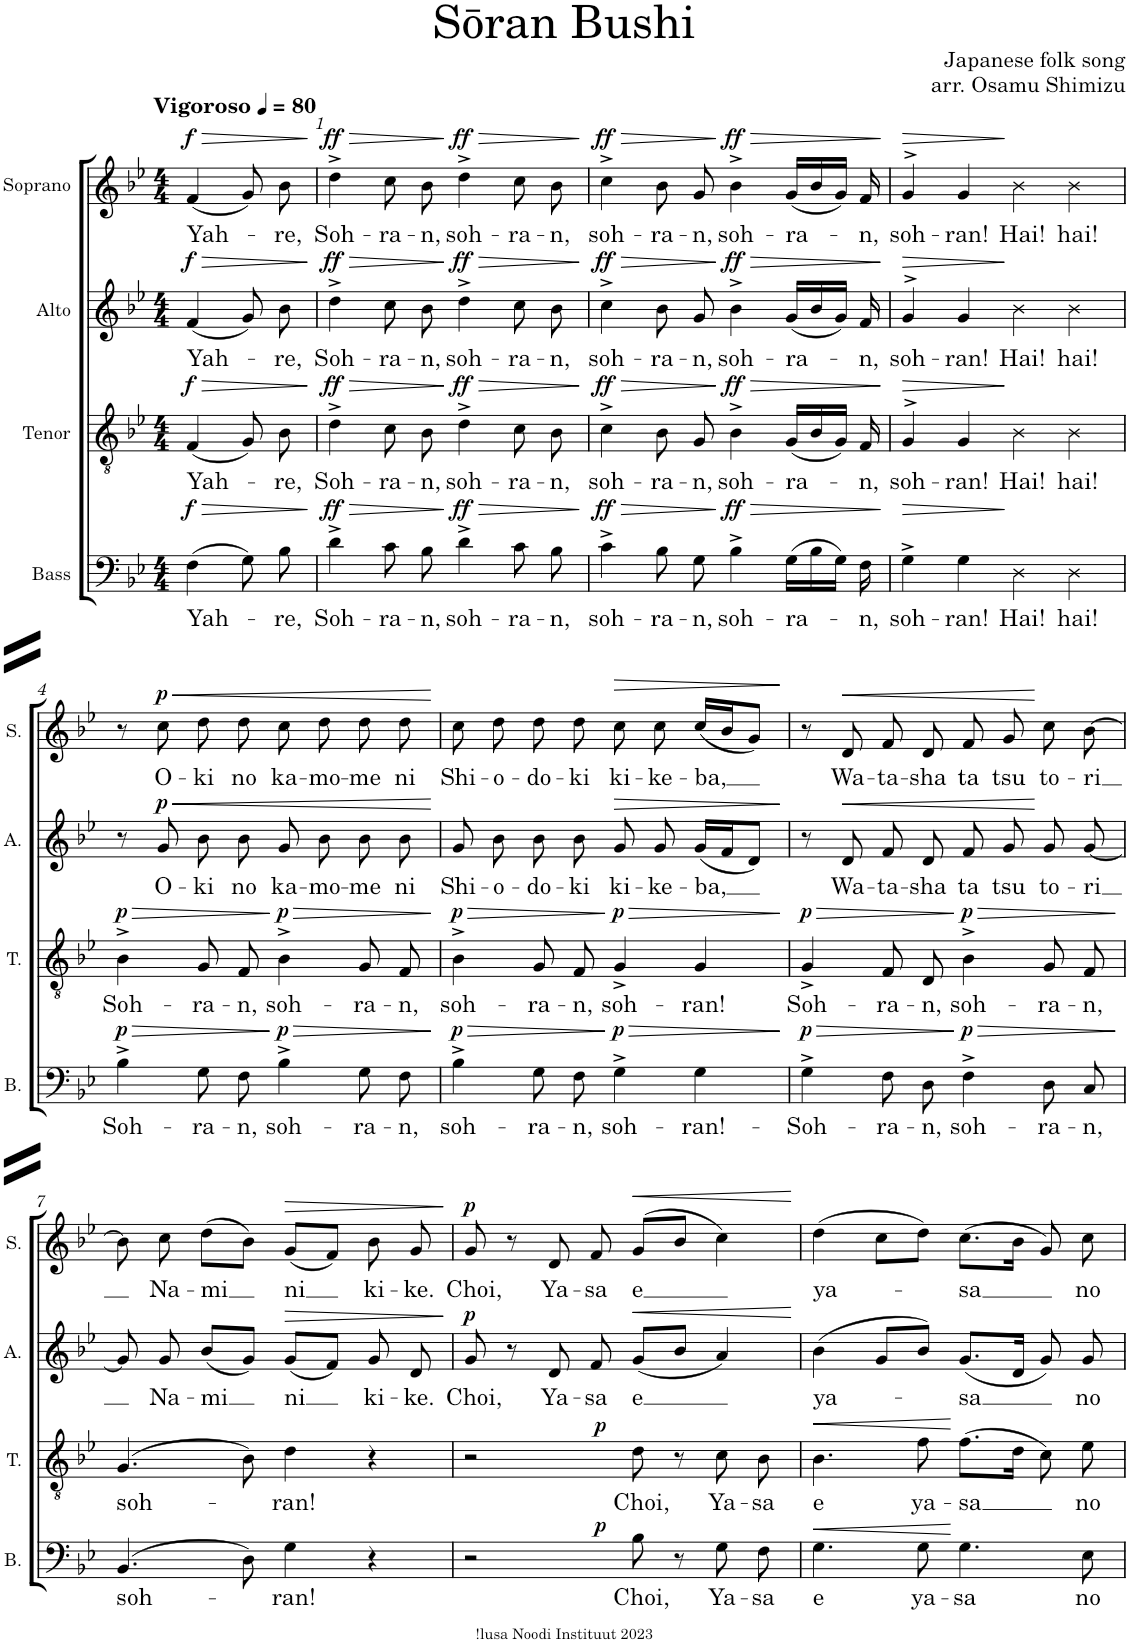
**kern	**text	**dynam	**kern	**text	**dynam	**kern	**text	**dynam	**kern	**text	**dynam
*part4	*part4	*part4	*part3	*part3	*part3	*part2	*part2	*part2	*part1	*part1	*part1
*staff4	*staff4	*staff4	*staff3	*staff3	*staff3	*staff2	*staff2	*staff2	*staff1	*staff1	*staff1
*I"Bass	*	*	*I"Tenor	*	*	*I"Alto	*	*	*I"Soprano	*	*
*I'B.	*	*	*I'T.	*	*	*I'A.	*	*	*I'S.	*	*
*clefF4	*	*	*clefGv2	*	*	*clefG2	*	*	*clefG2	*	*
*k[b-e-]	*	*	*k[b-e-]	*	*	*k[b-e-]	*	*	*k[b-e-]	*	*
*M4/4	*	*	*M4/4	*	*	*M4/4	*	*	*M4/4	*	*
*MM80	*	*	*MM80	*	*	*MM80	*	*	*MM80	*	*
=	=	=	=	=	=	=	=	=	=	=	=
!	!	!	!	!	!	!	!	!	!LO:TX:a:B:t=Vigoroso	!	!
!	!LO:LY:b	!LO:HP:b	!	!LO:LY:b	!LO:HP:b	!	!LO:LY:b	!LO:HP:b	!	!LO:LY:b	!LO:HP:b
!	!	!LO:DY:n=1:a	!	!	!LO:DY:n=1:a	!	!	!LO:DY:n=1:a	!	!	!LO:DY:n=1:a
(4F\	Yah-	> f	(4F/	Yah-	> f	(4f/	Yah-	> f	(4f/	Yah-	> f
8G\)	.	.	8G/)	.	.	8g/)	.	.	8g/)	.	.
!	!LO:LY:b	!	!	!LO:LY:b	!	!	!LO:LY:b	!	!	!LO:LY:b	!
8B-\	-re,	.	8B-\	-re,	.	8b-\	-re,	.	8b-\	-re,	.
.	.	]	.	.	]	.	.	]	.	.	]
=1	=1	=1	=1	=1	=1	=1	=1	=1	=1	=1	=1
!	!LO:LY:b	!LO:HP:b	!	!LO:LY:b	!LO:HP:b	!	!LO:LY:b	!LO:HP:b	!	!LO:LY:b	!LO:HP:b
!	!	!LO:DY:n=1:a	!	!	!LO:DY:n=1:a	!	!	!LO:DY:n=1:a	!	!	!LO:DY:n=1:a
4d^\	Soh-	> ff	4d^\	Soh-	> ff	4dd^\	Soh-	> ff	4dd^\	Soh-	> ff
!	!LO:LY:b	!	!	!LO:LY:b	!	!	!LO:LY:b	!	!	!LO:LY:b	!
8c\	-ra-	.	8c\	-ra-	.	8cc\	-ra-	.	8cc\	-ra-	.
!	!LO:LY:b	!	!	!LO:LY:b	!	!	!LO:LY:b	!	!	!LO:LY:b	!
8B-\	-n,	.	8B-\	-n,	.	8b-\	-n,	.	8b-\	-n,	.
!	!LO:LY:b	!LO:HP:n=1:b	!	!LO:LY:b	!LO:HP:n=1:b	!	!LO:LY:b	!LO:HP:n=1:b	!	!LO:LY:b	!LO:HP:n=1:b
!	!	!LO:DY:n=2:a	!	!	!LO:DY:n=2:a	!	!	!LO:DY:n=2:a	!	!	!LO:DY:n=2:a
4d^\	soh-	] > ff	4d^\	soh-	] > ff	4dd^\	soh-	] > ff	4dd^\	soh-	] > ff
!	!LO:LY:b	!	!	!LO:LY:b	!	!	!LO:LY:b	!	!	!LO:LY:b	!
8c\	-ra-	.	8c\	-ra-	.	8cc\	-ra-	.	8cc\	-ra-	.
!	!LO:LY:b	!	!	!LO:LY:b	!	!	!LO:LY:b	!	!	!LO:LY:b	!
8B-\	-n,	.	8B-\	-n,	.	8b-\	-n,	.	8b-\	-n,	.
.	.	]	.	.	]	.	.	]	.	.	]
=2	=2	=2	=2	=2	=2	=2	=2	=2	=2	=2	=2
!	!LO:LY:b	!LO:HP:b	!	!LO:LY:b	!LO:HP:b	!	!LO:LY:b	!LO:HP:b	!	!LO:LY:b	!LO:HP:b
!	!	!LO:DY:n=1:a	!	!	!LO:DY:n=1:a	!	!	!LO:DY:n=1:a	!	!	!LO:DY:n=1:a
4c^\	soh-	> ff	4c^\	soh-	> ff	4cc^\	soh-	> ff	4cc^\	soh-	> ff
!	!LO:LY:b	!	!	!LO:LY:b	!	!	!LO:LY:b	!	!	!LO:LY:b	!
8B-\	-ra-	.	8B-\	-ra-	.	8b-\	-ra-	.	8b-\	-ra-	.
!	!LO:LY:b	!	!	!LO:LY:b	!	!	!LO:LY:b	!	!	!LO:LY:b	!
8G\	-n,	.	8G/	-n,	.	8g/	-n,	.	8g/	-n,	.
!	!LO:LY:b	!LO:HP:n=1:b	!	!LO:LY:b	!LO:HP:n=1:b	!	!LO:LY:b	!LO:HP:n=1:b	!	!LO:LY:b	!LO:HP:n=1:b
!	!	!LO:DY:n=2:a	!	!	!LO:DY:n=2:a	!	!	!LO:DY:n=2:a	!	!	!LO:DY:n=2:a
4B-^\	soh-	] > ff	4B-^\	soh-	] > ff	4b-^\	soh-	] > ff	4b-^\	soh-	] > ff
!	!LO:LY:b	!	!	!LO:LY:b	!	!	!LO:LY:b	!	!	!LO:LY:b	!
(16G\LL	-ra-	.	(16G/LL	-ra-	.	(16g/LL	-ra-	.	(16g/LL	-ra-	.
16B-\	.	.	16B-/	.	.	16b-/	.	.	16b-/	.	.
16G\JJ)	.	.	16G/JJ)	.	.	16g/JJ)	.	.	16g/JJ)	.	.
!	!LO:LY:b	!	!	!LO:LY:b	!	!	!LO:LY:b	!	!	!LO:LY:b	!
16F\	-n,	.	16F/	-n,	.	16f/	-n,	.	16f/	-n,	.
.	.	]	.	.	]	.	.	]	.	.	]
=3	=3	=3	=3	=3	=3	=3	=3	=3	=3	=3	=3
!	!LO:LY:b	!LO:HP:b	!	!LO:LY:b	!LO:HP:b	!	!LO:LY:b	!LO:HP:b	!	!LO:LY:b	!LO:HP:b
4G^\	soh-	>	4G^>/	soh-	>	4g^>/	soh-	>	4g^>/	soh-	>
!	!LO:LY:b	!	!	!LO:LY:b	!	!	!LO:LY:b	!	!	!LO:LY:b	!
4G\	-ran!	.	4G/	-ran!	.	4g/	-ran!	.	4g/	-ran!	.
!	!LO:LY:b	!	!	!LO:LY:b	!	!	!LO:LY:b	!	!	!LO:LY:b	!
4D\	Hai!	]	4B-\	Hai!	]	4b-\	Hai!	]	4b-\	Hai!	]
!	!LO:LY:b	!	!	!LO:LY:b	!	!	!LO:LY:b	!	!	!LO:LY:b	!
4D\	hai!	.	4B-\	hai!	.	4b-\	hai!	.	4b-\	hai!	.
!!LO:LB:g=z
=4	=4	=4	=4	=4	=4	=4	=4	=4	=4	=4	=4
!	!LO:LY:b	!LO:HP:b	!	!LO:LY:b	!LO:HP:b	!	!	!	!	!	!
!	!	!LO:DY:n=1:a	!	!	!LO:DY:n=1:a	!	!	!	!	!	!
4B-^\	Soh-	> p	4B-^\	Soh-	> p	8r	.	.	8r	.	.
!	!	!	!	!	!	!	!LO:LY:b	!LO:HP:b	!	!LO:LY:b	!LO:HP:b
!	!	!	!	!	!	!	!	!LO:DY:n=1:a	!	!	!LO:DY:n=1:a
.	.	.	.	.	.	8g/	O-	< p	8cc\	O-	< p
!	!LO:LY:b	!	!	!LO:LY:b	!	!	!LO:LY:b	!	!	!LO:LY:b	!
8G\	-ra-	.	8G/	-ra-	.	8b-\	-ki	.	8dd\	-ki	.
!	!LO:LY:b	!	!	!LO:LY:b	!	!	!LO:LY:b	!	!	!LO:LY:b	!
8F\	-n,	.	8F/	-n,	.	8b-\	no	.	8dd\	no	.
!	!LO:LY:b	!LO:HP:n=1:b	!	!LO:LY:b	!LO:HP:n=1:b	!	!LO:LY:b	!	!	!LO:LY:b	!
!	!	!LO:DY:n=2:a	!	!	!LO:DY:n=2:a	!	!	!	!	!	!
4B-^\	soh-	] > p	4B-^\	soh-	] > p	8g/	ka-	.	8cc\	ka-	.
!	!	!	!	!	!	!	!LO:LY:b	!	!	!LO:LY:b	!
.	.	.	.	.	.	8b-\	-mo-	.	8dd\	-mo-	.
!	!LO:LY:b	!	!	!LO:LY:b	!	!	!LO:LY:b	!	!	!LO:LY:b	!
8G\	-ra-	.	8G/	-ra-	.	8b-\	-me	.	8dd\	-me	.
!	!LO:LY:b	!	!	!LO:LY:b	!	!	!LO:LY:b	!	!	!LO:LY:b	!
8F\	-n,	.	8F/	-n,	.	8b-\	ni	.	8dd\	ni	.
.	.	]	.	.	]	.	.	[	.	.	[
=5	=5	=5	=5	=5	=5	=5	=5	=5	=5	=5	=5
!	!LO:LY:b	!LO:HP:b	!	!LO:LY:b	!LO:HP:b	!	!LO:LY:b	!	!	!LO:LY:b	!
!	!	!LO:DY:n=1:a	!	!	!LO:DY:n=1:a	!	!	!	!	!	!
4B-^\	soh-	> p	4B-^\	soh-	> p	8g/	Shi-	.	8cc\	Shi-	.
!	!	!	!	!	!	!	!LO:LY:b	!	!	!LO:LY:b	!
.	.	.	.	.	.	8b-\	-o-	.	8dd\	-o-	.
!	!LO:LY:b	!	!	!LO:LY:b	!	!	!LO:LY:b	!	!	!LO:LY:b	!
8G\	-ra-	.	8G/	-ra-	.	8b-\	-do-	.	8dd\	-do-	.
!	!LO:LY:b	!	!	!LO:LY:b	!	!	!LO:LY:b	!	!	!LO:LY:b	!
8F\	-n,	.	8F/	-n,	.	8b-\	-ki	.	8dd\	-ki	.
!	!LO:LY:b	!LO:HP:n=1:b	!	!LO:LY:b	!LO:HP:n=1:b	!	!LO:LY:b	!LO:HP:b	!	!LO:LY:b	!LO:HP:b
!	!	!LO:DY:n=2:a	!	!	!LO:DY:n=2:a	!	!	!	!	!	!
4G^\	soh-	] > p	4G^/	soh-	] > p	8g/	ki-	>	8cc\	ki-	>
!	!	!	!	!	!	!	!LO:LY:b	!	!	!LO:LY:b	!
.	.	.	.	.	.	8g/	-ke-	.	8cc\	-ke-	.
!	!LO:LY:b	!	!	!LO:LY:b	!	!	!LO:LY:b	!	!	!LO:LY:b	!
4G\	-ran!-	.	4G/	-ran!	.	(16g/LL	-ba,	.	(16cc/LL	-ba,	.
.	.	.	.	.	.	16f/J	.	.	16b-/J	.	.
.	.	.	.	.	.	8d/J)	.	.	8g/J)	.	.
.	.	]	.	.	]	.	.	]	.	.	]
=6	=6	=6	=6	=6	=6	=6	=6	=6	=6	=6	=6
!	!LO:LY:b	!LO:HP:b	!	!LO:LY:b	!LO:HP:b	!	!	!	!	!	!
!	!	!LO:DY:n=1:a	!	!	!LO:DY:n=1:a	!	!	!	!	!	!
4G^\	Soh-	> p	4G^/	Soh-	> p	8r	.	.	8r	.	.
!	!	!	!	!	!	!	!LO:LY:b	!LO:HP:b	!	!LO:LY:b	!LO:HP:b
.	.	.	.	.	.	8d/	Wa-	<	8d/	Wa-	<
!	!LO:LY:b	!	!	!LO:LY:b	!	!	!LO:LY:b	!	!	!LO:LY:b	!
8F\	-ra-	.	8F/	-ra-	.	8f/	-ta-	.	8f/	-ta-	.
!	!LO:LY:b	!	!	!LO:LY:b	!	!	!LO:LY:b	!	!	!LO:LY:b	!
8D\	-n,	.	8D/	-n,	.	8d/	-sha	.	8d/	-sha	.
!	!LO:LY:b	!LO:HP:n=1:b	!	!LO:LY:b	!LO:HP:n=1:b	!	!LO:LY:b	!	!	!LO:LY:b	!
!	!	!LO:DY:n=2:a	!	!	!LO:DY:n=2:a	!	!	!	!	!	!
4F^\	soh-	] > p	4B-^\	soh-	] > p	8f/	ta	.	8f/	ta	.
!	!	!	!	!	!	!	!LO:LY:b	!	!	!LO:LY:b	!
.	.	.	.	.	.	8g/	tsu	.	8g/	tsu	.
!	!LO:LY:b	!	!	!LO:LY:b	!	!	!LO:LY:b	!	!	!LO:LY:b	!
8D\	-ra-	.	8G/	-ra-	.	8g/	to-	[	8cc\	to-	[
!	!LO:LY:b	!	!	!LO:LY:b	!	!	!LO:LY:b	!	!	!LO:LY:b	!
8C/	-n,	.	8F/	-n,	.	[8g/	-ri	.	[8b-\	-ri	.
.	.	]	.	.	]	.	.	.	.	.	.
!!LO:LB:g=z
=7	=7	=7	=7	=7	=7	=7	=7	=7	=7	=7	=7
!	!LO:LY:b	!	!	!LO:LY:b	!	!	!	!	!	!	!
(4.BB-/	soh-	.	(4.G/	soh-	.	8g/]	.	.	8b-\]	.	.
!	!	!	!	!	!	!	!LO:LY:b	!	!	!LO:LY:b	!
.	.	.	.	.	.	8g/	Na-	.	8cc\	Na-	.
!	!	!	!	!	!	!	!LO:LY:b	!	!	!LO:LY:b	!
.	.	.	.	.	.	(8b-/L	-mi	.	(8dd\L	-mi	.
8D\)	.	.	8B-\)	.	.	8g/J)	.	.	8b-\J)	.	.
!	!LO:LY:b	!	!	!LO:LY:b	!	!	!LO:LY:b	!LO:HP:b	!	!LO:LY:b	!LO:HP:b
4G\	-ran!	.	4d\	-ran!	.	(8g/L	ni	>	(8g/L	ni	>
.	.	.	.	.	.	8f/J)	.	.	8f/J)	.	.
!	!	!	!	!	!	!	!LO:LY:b	!	!	!LO:LY:b	!
4r	.	.	4r	.	.	8g/	ki-	.	8b-\	ki-	.
!	!	!	!	!	!	!	!LO:LY:b	!	!	!LO:LY:b	!
.	.	.	.	.	.	8d/	-ke.	.	8g/	-ke.	.
.	.	.	.	.	.	.	.	]	.	.	]
=8	=8	=8	=8	=8	=8	=8	=8	=8	=8	=8	=8
!	!	!	!	!	!	!	!LO:LY:b	!LO:DY:a	!	!LO:LY:b	!LO:DY:a
2r	.	.	2r	.	.	8g/	Choi,	p	8g/	Choi,	p
.	.	.	.	.	.	8r	.	.	8r	.	.
!	!	!	!	!	!	!	!LO:LY:b	!	!	!LO:LY:b	!
.	.	.	.	.	.	8d/	Ya-	.	8d/	Ya-	.
!	!	!	!	!	!	!	!LO:LY:b	!	!	!LO:LY:b	!
.	.	.	.	.	.	8f/	-sa	.	8f/	-sa	.
!	!LO:LY:b	!LO:DY:a	!	!LO:LY:b	!LO:DY:a	!	!LO:LY:b	!LO:HP:b	!	!LO:LY:b	!LO:HP:b
8B-\	Choi,	p	8d\	Choi,	p	(8g/L	e	<	(8g/L	e	<
8r	.	.	8r	.	.	8b-/J	.	.	8b-/J	.	.
!	!LO:LY:b	!	!	!LO:LY:b	!	!	!	!	!	!	!
8G\	Ya-	.	8c\	Ya-	.	4a/)	.	.	4cc\)	.	.
!	!LO:LY:b	!	!	!LO:LY:b	!	!	!	!	!	!	!
8F\	-sa	.	8B-\	-sa	.	.	.	.	.	.	.
.	.	.	.	.	.	.	.	[	.	.	[
=9	=9	=9	=9	=9	=9	=9	=9	=9	=9	=9	=9
!	!LO:LY:b	!LO:HP:b	!	!LO:LY:b	!LO:HP:b	!	!LO:LY:b	!	!	!LO:LY:b	!
4.G\	e	<	4.B-\	e	<	(4b-\	ya-	.	(4dd\	ya-	.
.	.	.	.	.	.	8g/L	.	.	8cc\L	.	.
!	!LO:LY:b	!	!	!LO:LY:b	!	!	!	!	!	!	!
8G\	ya-	.	8f\	ya-	.	8b-/J)	.	.	8dd\J)	.	.
!	!LO:LY:b	!	!	!LO:LY:b	!	!	!LO:LY:b	!	!	!LO:LY:b	!
4.G\	-sa	[	(8.f\L	-sa	[	(8.g/L	-sa	.	(8.cc\L	-sa	.
.	.	.	16d\Jk	.	.	16d/Jk	.	.	16b-\Jk	.	.
.	.	.	8c\)	.	.	8g/)	.	.	8g/)	.	.
!	!LO:LY:b	!	!	!LO:LY:b	!	!	!LO:LY:b	!	!	!LO:LY:b	!
8E-\	no	.	8e-\	no	.	8g/	no	.	8cc\	no	.
=	=	=	=	=	=	=	=	=	=	=	=
*-	*-	*-	*-	*-	*-	*-	*-	*-	*-	*-	*-
